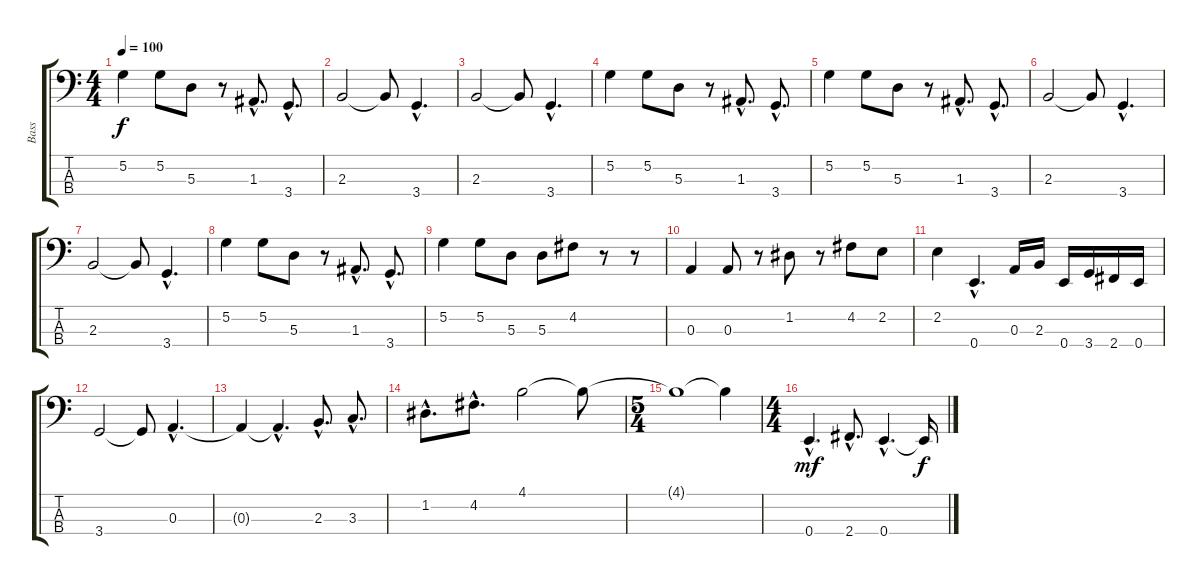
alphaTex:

\track ("Bass" "Bass") {instrument electricbassfinger}
\staff {score tabs}
\tuning (G2 D2 A1 E1) {hide}
\ts (4 4)
\tempo 100
\clef f4
\ks c
5.2.4{dy f} 5.2.8 5.3.8 r.8 1.3{hac}.8{d} 3.4{hac}.8{d} |
2.3.2 2.3{t}.8 3.4{hac}.4{d} |
2.3.2 2.3{t}.8 3.4{hac}.4{d} |
5.2.4 5.2.8 5.3.8 r.8 1.3{hac}.8{d} 3.4{hac}.8{d} |
5.2.4 5.2.8 5.3.8 r.8 1.3{hac}.8{d} 3.4{hac}.8{d} |
2.3.2 2.3{t}.8 3.4{hac}.4{d} |
2.3.2 2.3{t}.8 3.4{hac}.4{d} |
5.2.4 5.2.8 5.3.8 r.8 1.3{hac}.8{d} 3.4{hac}.8{d} |
5.2.4 5.2.8 5.3.8 5.3.8 4.2.8 r.8 r.8 |
0.3.4 0.3.8 r.8 1.2.8 r.8 4.2.8 2.2.8 |
2.2.4 0.4{hac}.4{d} 0.3.16 2.3.16 0.4.16 3.4.16 2.4.16 0.4.16 |
3.4.2 3.4{t}.8 0.3{hac}.4{d} |
0.3{t}.4 0.3{hac t}.4{d} 2.3{hac}.8{d} 3.3{hac}.8{d} |
1.2{hac}.8{d} 4.2{hac}.8{d} 4.1.2 4.1{t}.8 |
\ts (5 4)
4.1{t}.1 4.1{t}.4 |
\ts (4 4)
0.4{hac}.4{d dy mf} 2.4{hac}.8{d} 0.4{hac}.4{d} 0.4{t}.16{dy f}
